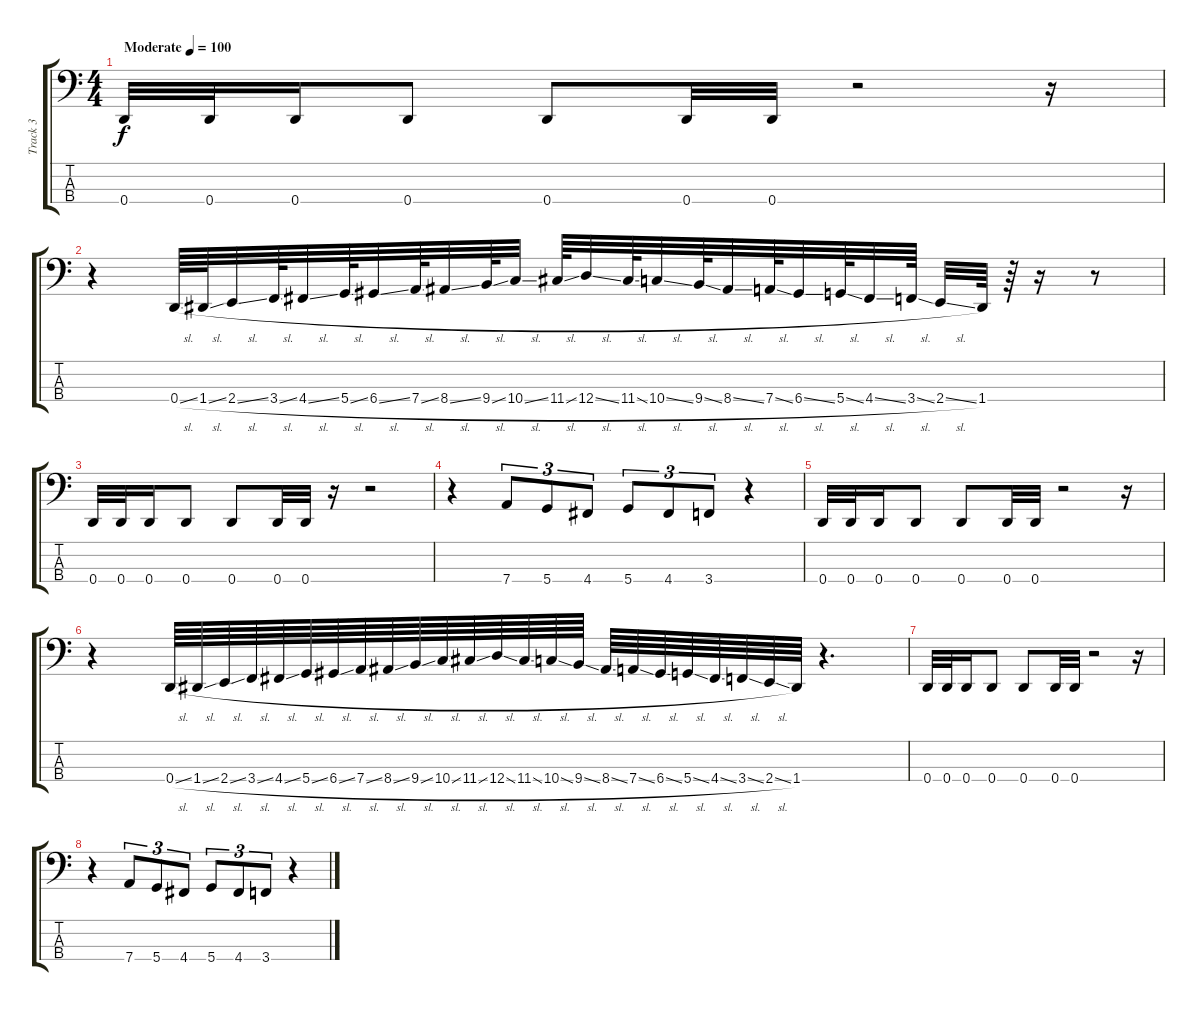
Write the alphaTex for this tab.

\track ("Track 3" "Track 3") {instrument electricbassfinger}
\staff {score tabs}
\tuning (G2 D2 A1 D1) {hide}
\ts (4 4)
\tempo (100 "Moderate")
\clef f4
\ks c
0.4.32{dy f instrument electricbassfinger} 0.4.32 0.4.16 0.4.8 0.4.8 0.4.32 0.4.32 r.2 r.16 |
r.4 0.4{sl}.64 1.4{sl}.64 2.4{sl}.32 3.4{sl}.64 4.4{sl}.32 5.4{sl}.64 6.4{sl}.32 7.4{sl}.64 8.4{sl}.32 9.4{sl}.64 10.4{sl}.32 11.4{sl}.64 12.4{sl}.32 11.4{sl}.64 10.4{sl}.32 9.4{sl}.64 8.4{sl}.32 7.4{sl}.64 6.4{sl}.32 5.4{sl}.64 4.4{sl}.32 3.4{sl}.64 2.4{sl}.32 1.4.64 r.64 r.16 r.8 |
0.4.32 0.4.32 0.4.16 0.4.8 0.4.8 0.4.32 0.4.32 r.16 r.2 |
r.4 7.4.8{tu (3 2)} 5.4.8{tu (3 2)} 4.4.8{tu (3 2)} 5.4.8{tu (3 2)} 4.4.8{tu (3 2)} 3.4.8{tu (3 2)} r.4 |
0.4.32 0.4.32 0.4.16 0.4.8 0.4.8 0.4.32 0.4.32 r.2 r.16 |
r.4 0.4{sl}.64 1.4{sl}.64 2.4{sl}.64 3.4{sl}.64 4.4{sl}.64 5.4{sl}.64 6.4{sl}.64 7.4{sl}.64 8.4{sl}.64 9.4{sl}.64 10.4{sl}.64 11.4{sl}.64 12.4{sl}.64 11.4{sl}.64 10.4{sl}.64 9.4{sl}.64 8.4{sl}.64 7.4{sl}.64 6.4{sl}.64 5.4{sl}.64 4.4{sl}.64 3.4{sl}.64 2.4{sl}.64 1.4.64 r.4{d} |
0.4.32 0.4.32 0.4.16 0.4.8 0.4.8 0.4.32 0.4.32 r.2 r.16 |
r.4 7.4.8{tu (3 2)} 5.4.8{tu (3 2)} 4.4.8{tu (3 2)} 5.4.8{tu (3 2)} 4.4.8{tu (3 2)} 3.4.8{tu (3 2)} r.4
